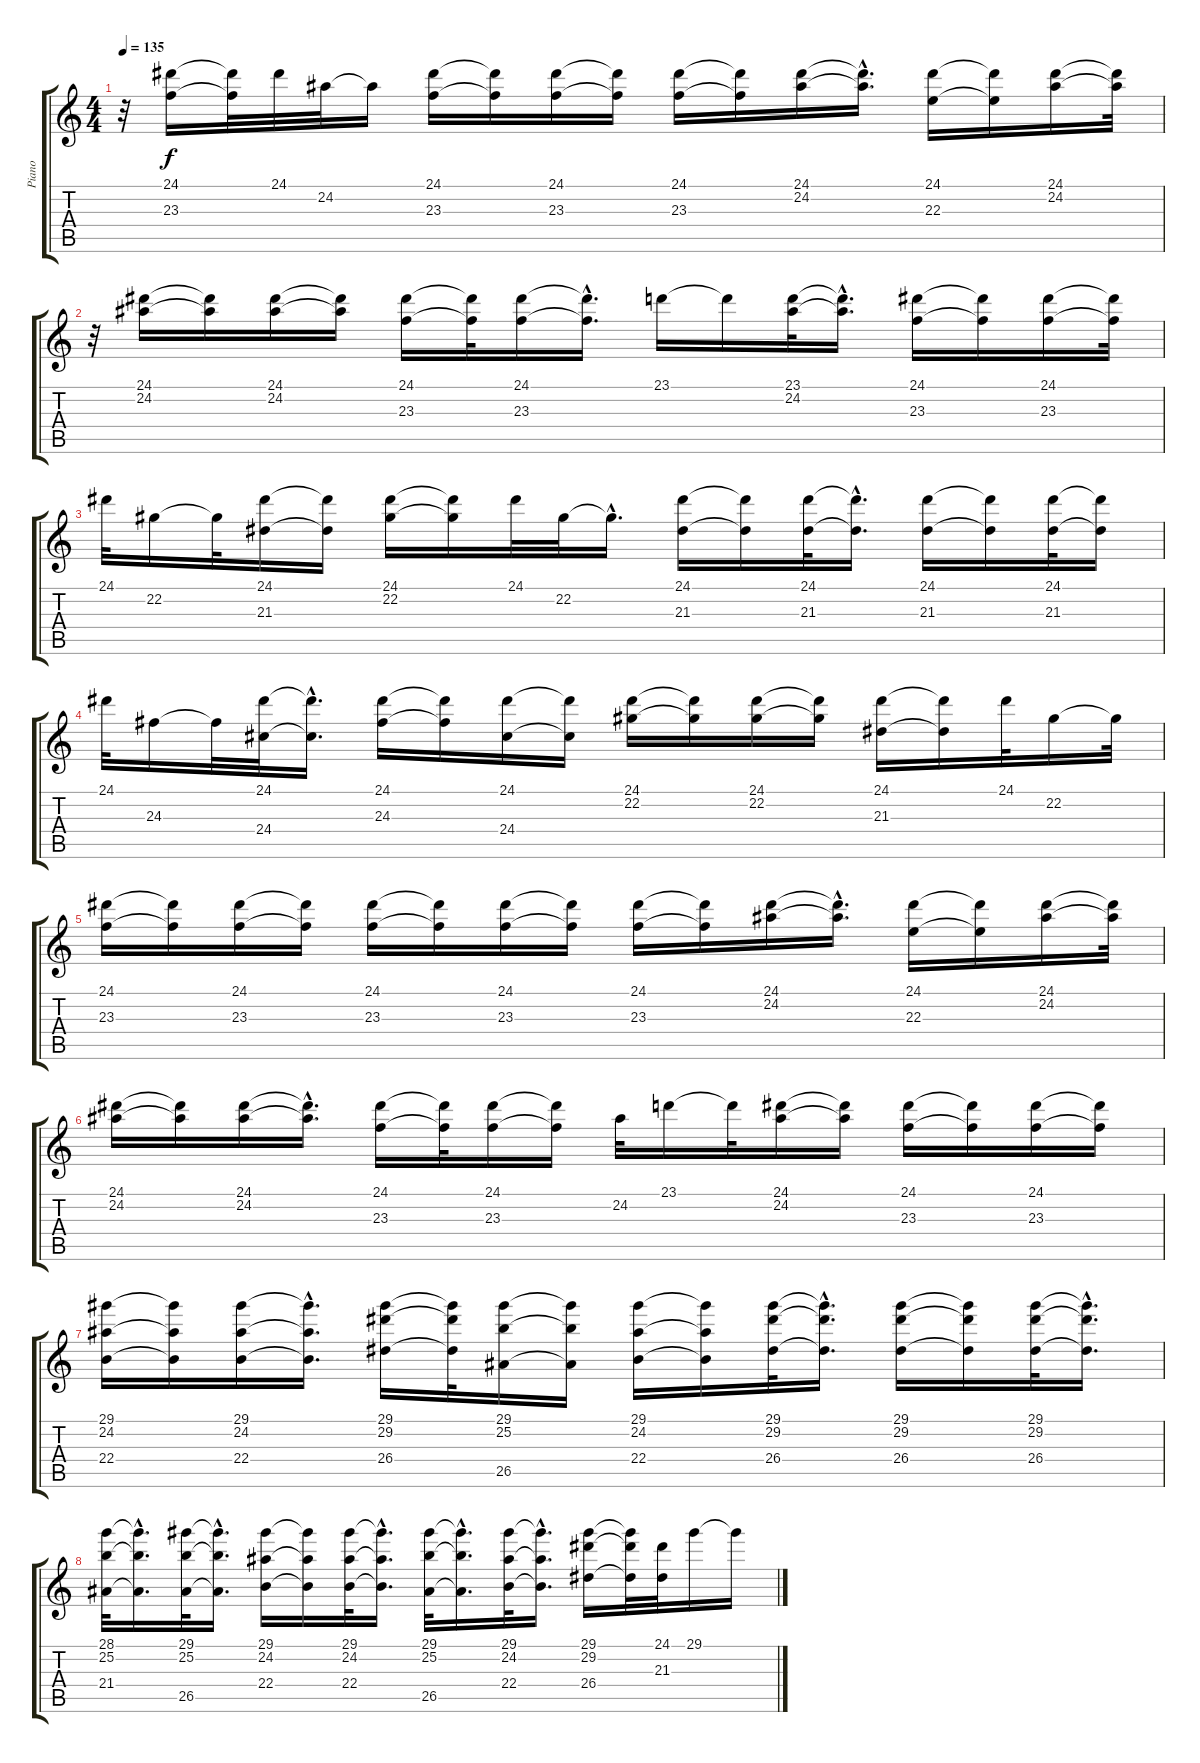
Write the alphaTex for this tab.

\track ("Piano" "Piano") {instrument brightacousticpiano}
\staff {score tabs}
\tuning (Eb4 Bb3 Gb3 Db3 Ab2 Eb2) {hide}
\ts (4 4)
\tempo 135
\clef g2
\ks c
r.32{dy f} (24.1 23.3).16 (24.1{t} 23.3{t}).32 24.1.32 24.2.32 24.2{t}.16 (24.1 23.3).16 (24.1{t} 23.3{t}).16 (24.1 23.3).16 (24.1{t} 23.3{t}).16 (24.1 23.3).16 (24.1{t} 23.3{t}).16 (24.1 24.2).16 (24.1{hac t} 24.2{hac t}).16{d} (24.1 22.3).16 (24.1{t} 22.3{t}).16 (24.1 24.2).16 (24.1{t} 24.2{t}).32 |
r.32 (24.1 24.2).16 (24.1{t} 24.2{t}).16 (24.1 24.2).16 (24.1{t} 24.2{t}).16 (24.1 23.3).16 (24.1{t} 23.3{t}).32 (24.1 23.3).16 (24.1{hac t} 23.3{hac t}).16{d} 23.1.16 23.1{t}.16 (23.1 24.2).32 (23.1{hac t} 24.2{hac t}).16{d} (24.1 23.3).16 (24.1{t} 23.3{t}).16 (24.1 23.3).16 (24.1{t} 23.3{t}).32 |
24.1.32 22.2.16 22.2{t}.32 (24.1 21.3).16 (24.1{t} 21.3{t}).16 (24.1 22.2).16 (24.1{t} 22.2{t}).16 24.1.32 22.2.32 22.2{hac t}.16{d} (24.1 21.3).16 (24.1{t} 21.3{t}).16 (24.1 21.3).32 (24.1{hac t} 21.3{hac t}).16{d} (24.1 21.3).16 (24.1{t} 21.3{t}).16 (24.1 21.3).32 (24.1{t} 21.3{t}).16 |
24.1.32 24.3.16 24.3{t}.32 (24.1 24.4).32 (24.1{hac t} 24.4{hac t}).16{d} (24.1 24.3).16 (24.1{t} 24.3{t}).16 (24.1 24.4).16 (24.1{t} 24.4{t}).16 (24.1 22.2).16 (24.1{t} 22.2{t}).16 (24.1 22.2).16 (24.1{t} 22.2{t}).16 (24.1 21.3).16 (24.1{t} 21.3{t}).16 24.1.32 22.2.16 22.2{t}.32 |
(24.1 23.3).16 (24.1{t} 23.3{t}).16 (24.1 23.3).16 (24.1{t} 23.3{t}).16 (24.1 23.3).16 (24.1{t} 23.3{t}).16 (24.1 23.3).16 (24.1{t} 23.3{t}).16 (24.1 23.3).16 (24.1{t} 23.3{t}).16 (24.1 24.2).16 (24.1{hac t} 24.2{hac t}).16{d} (24.1 22.3).16 (24.1{t} 22.3{t}).16 (24.1 24.2).16 (24.1{t} 24.2{t}).32 |
(24.1 24.2).16 (24.1{t} 24.2{t}).16 (24.1 24.2).16 (24.1{hac t} 24.2{hac t}).16{d} (24.1 23.3).16 (24.1{t} 23.3{t}).32 (24.1 23.3).16 (24.1{t} 23.3{t}).16 24.2.32 23.1.16 23.1{t}.32 (24.1 24.2).16 (24.1{t} 24.2{t}).16 (24.1 23.3).16 (24.1{t} 23.3{t}).16 (24.1 23.3).16 (24.1{t} 23.3{t}).16 |
(29.1 24.2 22.4).16 (29.1{t} 24.2{t} 22.4{t}).16 (29.1 24.2 22.4).16 (29.1{hac t} 24.2{hac t} 22.4{hac t}).16{d} (29.1 29.2 26.4).16 (29.1{t} 29.2{t} 26.4{t}).32 (29.1 25.2 26.5).16 (29.1{t} 25.2{t} 26.5{t}).16 (29.1 24.2 22.4).16 (29.1{t} 24.2{t} 22.4{t}).16 (29.1 29.2 26.4).32 (29.1{hac t} 29.2{hac t} 26.4{hac t}).16{d} (29.1 29.2 26.4).16 (29.1{t} 29.2{t} 26.4{t}).16 (29.1 29.2 26.4).32 (29.1{hac t} 29.2{hac t} 26.4{hac t}).16{d} |
(28.1 25.2 21.4).32 (28.1{hac t} 25.2{hac t} 21.4{hac t}).16{d} (29.1 25.2 26.5).32 (29.1{hac t} 25.2{hac t} 26.5{hac t}).16{d} (29.1 24.2 22.4).16 (29.1{t} 24.2{t} 22.4{t}).16 (29.1 24.2 22.4).32 (29.1{hac t} 24.2{hac t} 22.4{hac t}).16{d} (29.1 25.2 26.5).32 (29.1{hac t} 25.2{hac t} 26.5{hac t}).16{d} (29.1 24.2 22.4).32 (29.1{hac t} 24.2{hac t} 22.4{hac t}).16{d} (29.1 29.2 26.4).16 (29.1{t} 29.2{t} 26.4{t}).32 (24.1 21.3).32 29.1.16 29.1{t}.16
